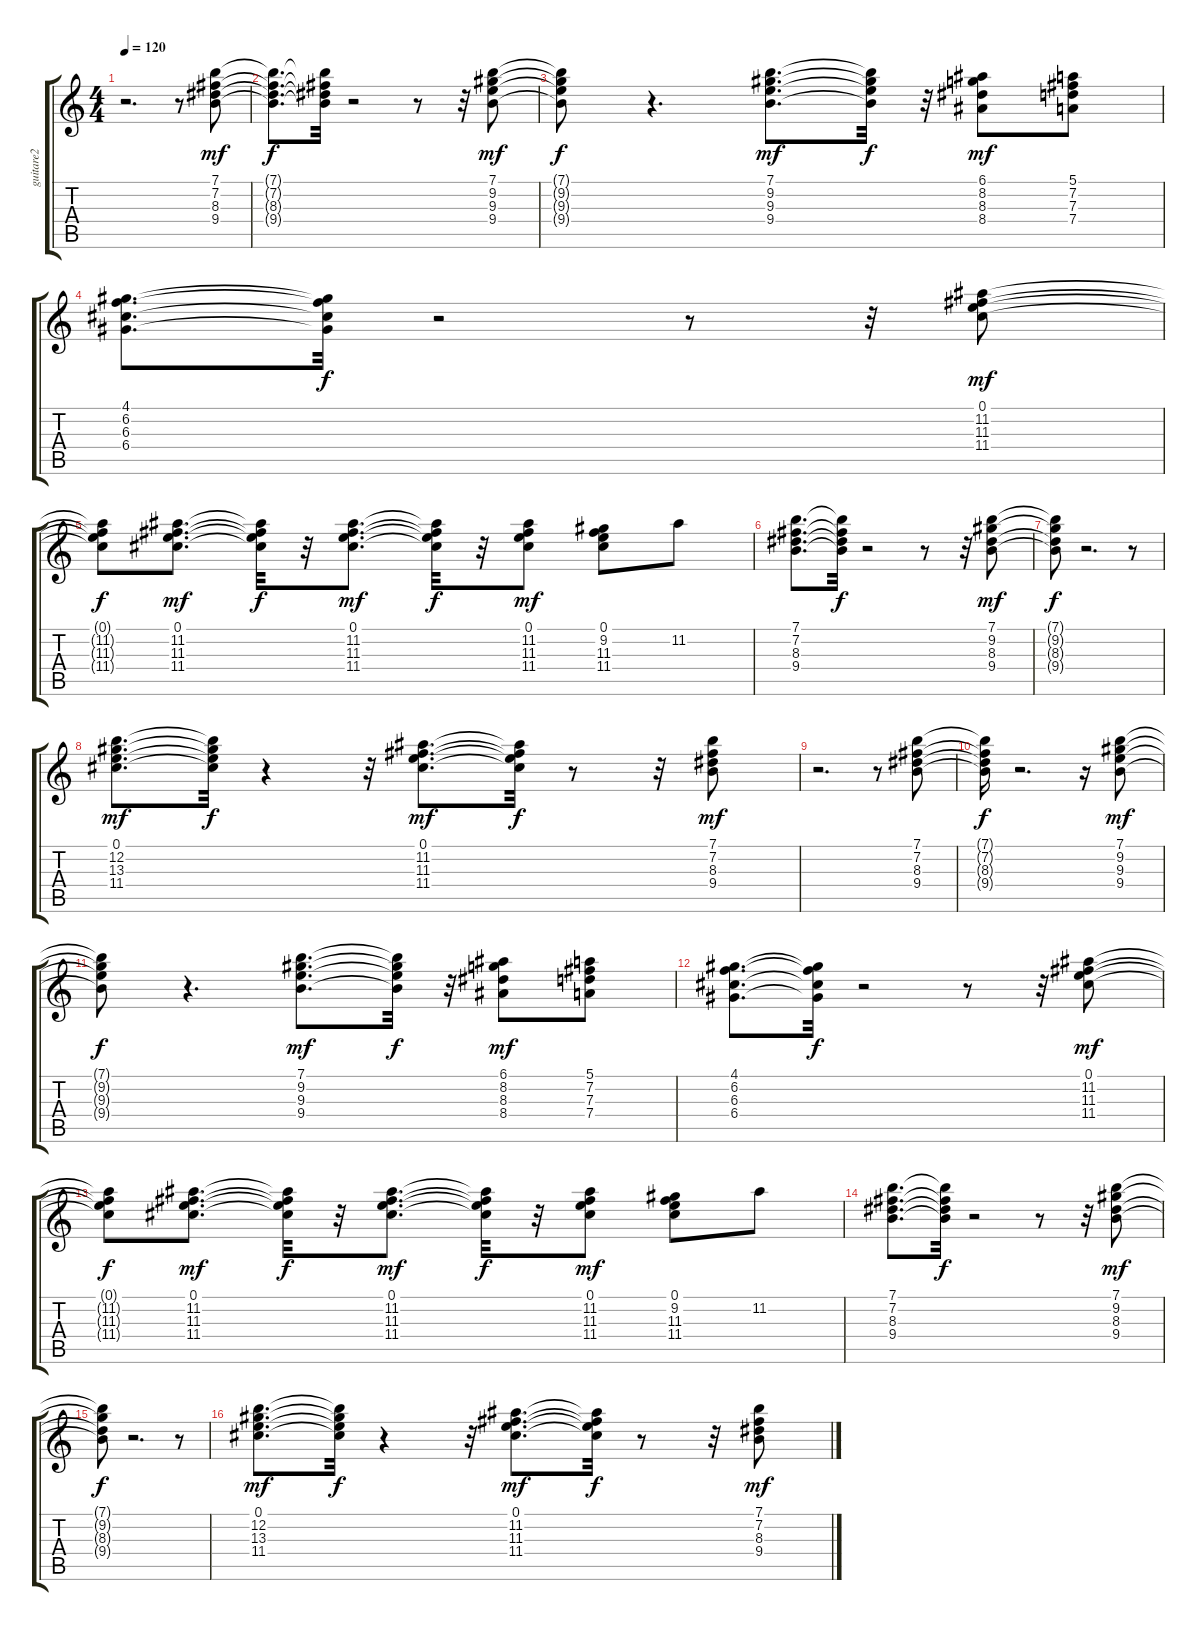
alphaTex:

\track ("guitare2" "guitare2") {instrument distortionguitar}
\staff {score tabs}
\tuning (E4 B3 G3 D3 A2 E2) {hide}
\ts (4 4)
\tempo 120
\clef g2
\ks c
r.2{d dy mf} r.8 (7.1 7.2 8.3 9.4).8 |
(7.1{t} 7.2{t} 8.3{t} 9.4{t}).8{d dy f} (7.1{t} 7.2{t} 8.3{t} 9.4{t}).32 r.2 r.8 r.32 (7.1 9.2 9.3 9.4).8{dy mf} |
(7.1{t} 9.2{t} 9.3{t} 9.4{t}).8{dy f} r.4{d} (7.1 9.2 9.3 9.4).8{d dy mf} (7.1{t} 9.2{t} 9.3{t} 9.4{t}).32{dy f} r.32 (6.1 8.2 8.3 8.4).8{dy mf} (5.1 7.2 7.3 7.4).8 |
(4.1 6.2 6.3 6.4).8{d} (4.1{t} 6.2{t} 6.3{t} 6.4{t}).32{dy f} r.2 r.8 r.32 (0.1 11.2 11.3 11.4).8{dy mf} |
(0.1{t} 11.2{t} 11.3{t} 11.4{t}).8{dy f} (0.1 11.2 11.3 11.4).8{d dy mf} (0.1{t} 11.2{t} 11.3{t} 11.4{t}).32{dy f} r.32 (0.1 11.2 11.3 11.4).8{d dy mf} (0.1{t} 11.2{t} 11.3{t} 11.4{t}).32{dy f} r.32 (0.1 11.2 11.3 11.4).8{dy mf} (0.1 9.2 11.3 11.4).8 11.2.8 |
(7.1 7.2 8.3 9.4).8{d} (7.1{t} 7.2{t} 8.3{t} 9.4{t}).32{dy f} r.2 r.8 r.32 (7.1 9.2 8.3 9.4).8{dy mf} |
(7.1{t} 9.2{t} 8.3{t} 9.4{t}).8{dy f} r.2{d} r.8 |
(0.1 12.2 13.3 11.4).8{d dy mf} (0.1{t} 12.2{t} 13.3{t} 11.4{t}).32{dy f} r.4 r.32 (0.1 11.2 11.3 11.4).8{d dy mf} (0.1{t} 11.2{t} 11.3{t} 11.4{t}).32{dy f} r.8 r.32 (7.1 7.2 8.3 9.4).8{dy mf} |
r.2{d} r.8 (7.1 7.2 8.3 9.4).8 |
(7.1{t} 7.2{t} 8.3{t} 9.4{t}).16{dy f} r.2{d} r.16 (7.1 9.2 9.3 9.4).8{dy mf} |
(7.1{t} 9.2{t} 9.3{t} 9.4{t}).8{dy f} r.4{d} (7.1 9.2 9.3 9.4).8{d dy mf} (7.1{t} 9.2{t} 9.3{t} 9.4{t}).32{dy f} r.32 (6.1 8.2 8.3 8.4).8{dy mf} (5.1 7.2 7.3 7.4).8 |
(4.1 6.2 6.3 6.4).8{d} (4.1{t} 6.2{t} 6.3{t} 6.4{t}).32{dy f} r.2 r.8 r.32 (0.1 11.2 11.3 11.4).8{dy mf} |
(0.1{t} 11.2{t} 11.3{t} 11.4{t}).8{dy f} (0.1 11.2 11.3 11.4).8{d dy mf} (0.1{t} 11.2{t} 11.3{t} 11.4{t}).32{dy f} r.32 (0.1 11.2 11.3 11.4).8{d dy mf} (0.1{t} 11.2{t} 11.3{t} 11.4{t}).32{dy f} r.32 (0.1 11.2 11.3 11.4).8{dy mf} (0.1 9.2 11.3 11.4).8 11.2.8 |
(7.1 7.2 8.3 9.4).8{d} (7.1{t} 7.2{t} 8.3{t} 9.4{t}).32{dy f} r.2 r.8 r.32 (7.1 9.2 8.3 9.4).8{dy mf} |
(7.1{t} 9.2{t} 8.3{t} 9.4{t}).8{dy f} r.2{d} r.8 |
(0.1 12.2 13.3 11.4).8{d dy mf} (0.1{t} 12.2{t} 13.3{t} 11.4{t}).32{dy f} r.4 r.32 (0.1 11.2 11.3 11.4).8{d dy mf} (0.1{t} 11.2{t} 11.3{t} 11.4{t}).32{dy f} r.8 r.32 (7.1 7.2 8.3 9.4).8{dy mf}
